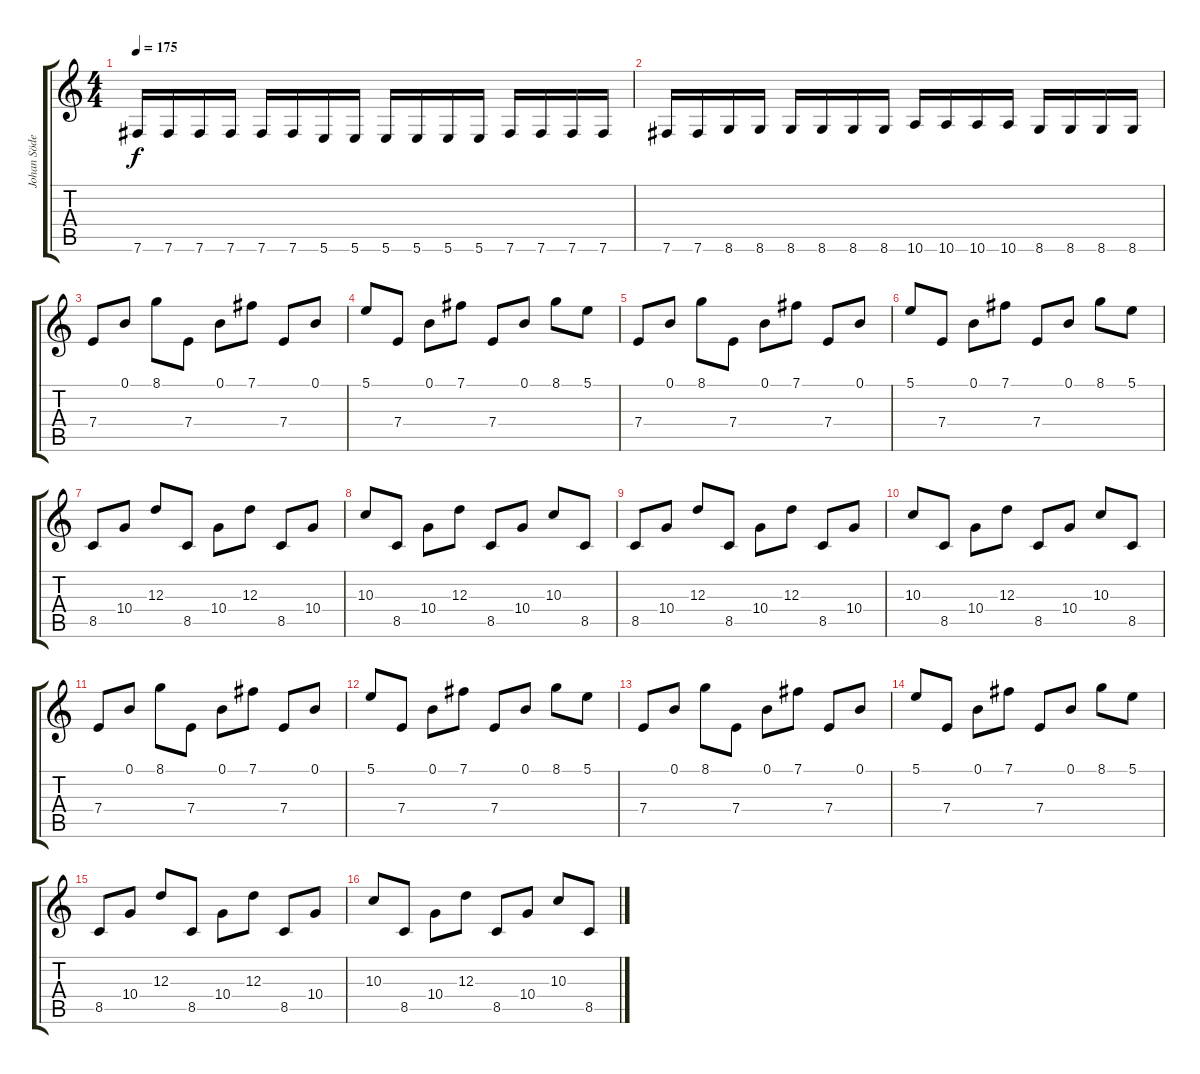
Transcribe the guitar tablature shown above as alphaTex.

\track ("Johan Söderberg" "Johan Söde") {instrument distortionguitar}
\staff {score tabs}
\tuning (B3 Gb3 D3 A2 E2 B1) {hide}
\ts (4 4)
\tempo 175
\clef g2
\ks c
7.6.16{dy f} 7.6.16 7.6.16 7.6.16 7.6.16 7.6.16 5.6.16 5.6.16 5.6.16 5.6.16 5.6.16 5.6.16 7.6.16 7.6.16 7.6.16 7.6.16 |
7.6.16 7.6.16 8.6.16 8.6.16 8.6.16 8.6.16 8.6.16 8.6.16 10.6.16 10.6.16 10.6.16 10.6.16 8.6.16 8.6.16 8.6.16 8.6.16 |
7.4.8 0.1.8 8.1.8 7.4.8 0.1.8 7.1.8 7.4.8 0.1.8 |
5.1.8 7.4.8 0.1.8 7.1.8 7.4.8 0.1.8 8.1.8 5.1.8 |
7.4.8 0.1.8 8.1.8 7.4.8 0.1.8 7.1.8 7.4.8 0.1.8 |
5.1.8 7.4.8 0.1.8 7.1.8 7.4.8 0.1.8 8.1.8 5.1.8 |
8.5.8 10.4.8 12.3.8 8.5.8 10.4.8 12.3.8 8.5.8 10.4.8 |
10.3.8 8.5.8 10.4.8 12.3.8 8.5.8 10.4.8 10.3.8 8.5.8 |
8.5.8 10.4.8 12.3.8 8.5.8 10.4.8 12.3.8 8.5.8 10.4.8 |
10.3.8 8.5.8 10.4.8 12.3.8 8.5.8 10.4.8 10.3.8 8.5.8 |
7.4.8 0.1.8 8.1.8 7.4.8 0.1.8 7.1.8 7.4.8 0.1.8 |
5.1.8 7.4.8 0.1.8 7.1.8 7.4.8 0.1.8 8.1.8 5.1.8 |
7.4.8 0.1.8 8.1.8 7.4.8 0.1.8 7.1.8 7.4.8 0.1.8 |
5.1.8 7.4.8 0.1.8 7.1.8 7.4.8 0.1.8 8.1.8 5.1.8 |
8.5.8 10.4.8 12.3.8 8.5.8 10.4.8 12.3.8 8.5.8 10.4.8 |
10.3.8 8.5.8 10.4.8 12.3.8 8.5.8 10.4.8 10.3.8 8.5.8
